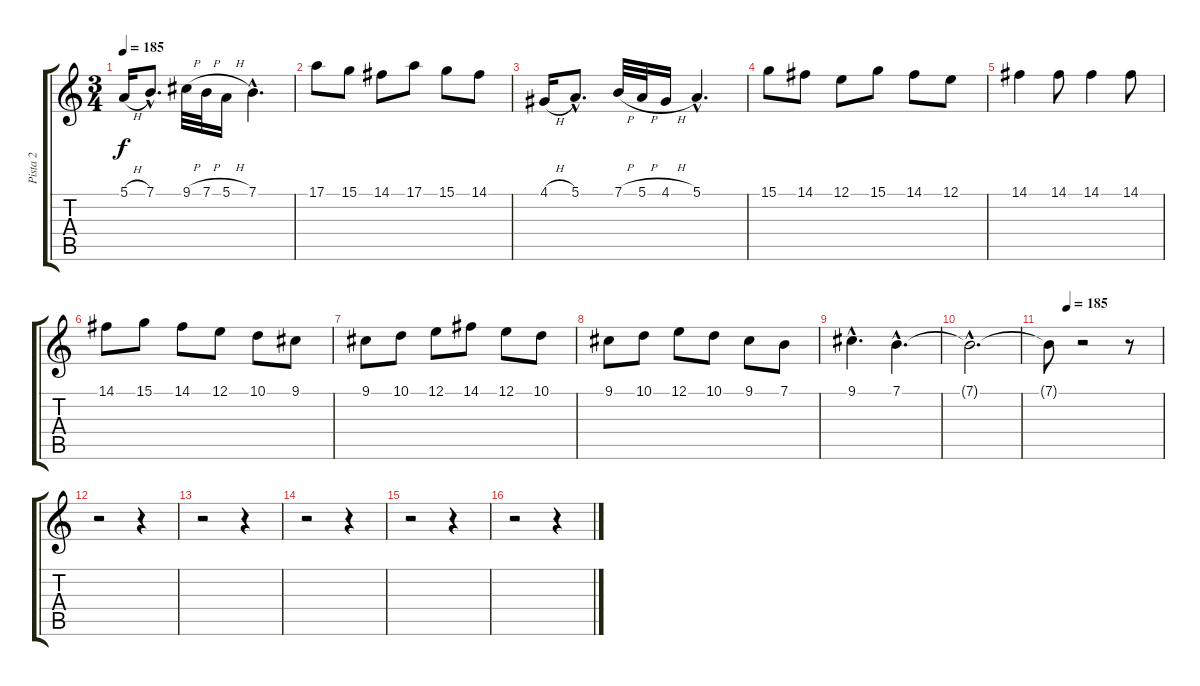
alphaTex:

\track ("Pista 2" "Pista 2") {instrument panflute}
\staff {score tabs}
\tuning (E4 B3 G3 D3 A2 E2) {hide}
\ts (3 4)
\tempo 185
\clef g2
\ks c
5.1{h}.16{dy f} 7.1{hac}.8{d} 9.1{h}.32 7.1{h}.32 5.1{h}.16 7.1{hac}.4{d} |
17.1.8 15.1.8 14.1.8 17.1.8 15.1.8 14.1.8 |
4.1{h}.16 5.1{hac}.8{d} 7.1{h}.32 5.1{h}.32 4.1{h}.16 5.1{hac}.4{d} |
15.1.8 14.1.8 12.1.8 15.1.8 14.1.8 12.1.8 |
14.1.4 14.1.8 14.1.4 14.1.8 |
14.1.8 15.1.8 14.1.8 12.1.8 10.1.8 9.1.8 |
9.1.8 10.1.8 12.1.8 14.1.8 12.1.8 10.1.8 |
9.1.8 10.1.8 12.1.8 10.1.8 9.1.8 7.1.8 |
9.1{hac}.4{d} 7.1{hac}.4{d} |
7.1{hac t}.2{d} |
\tempo (185 0.16666666666666666)
7.1{t}.8 r.2 r.8 |
r.2 r.4 |
r.2 r.4 |
r.2 r.4 |
r.2 r.4 |
r.2 r.4
